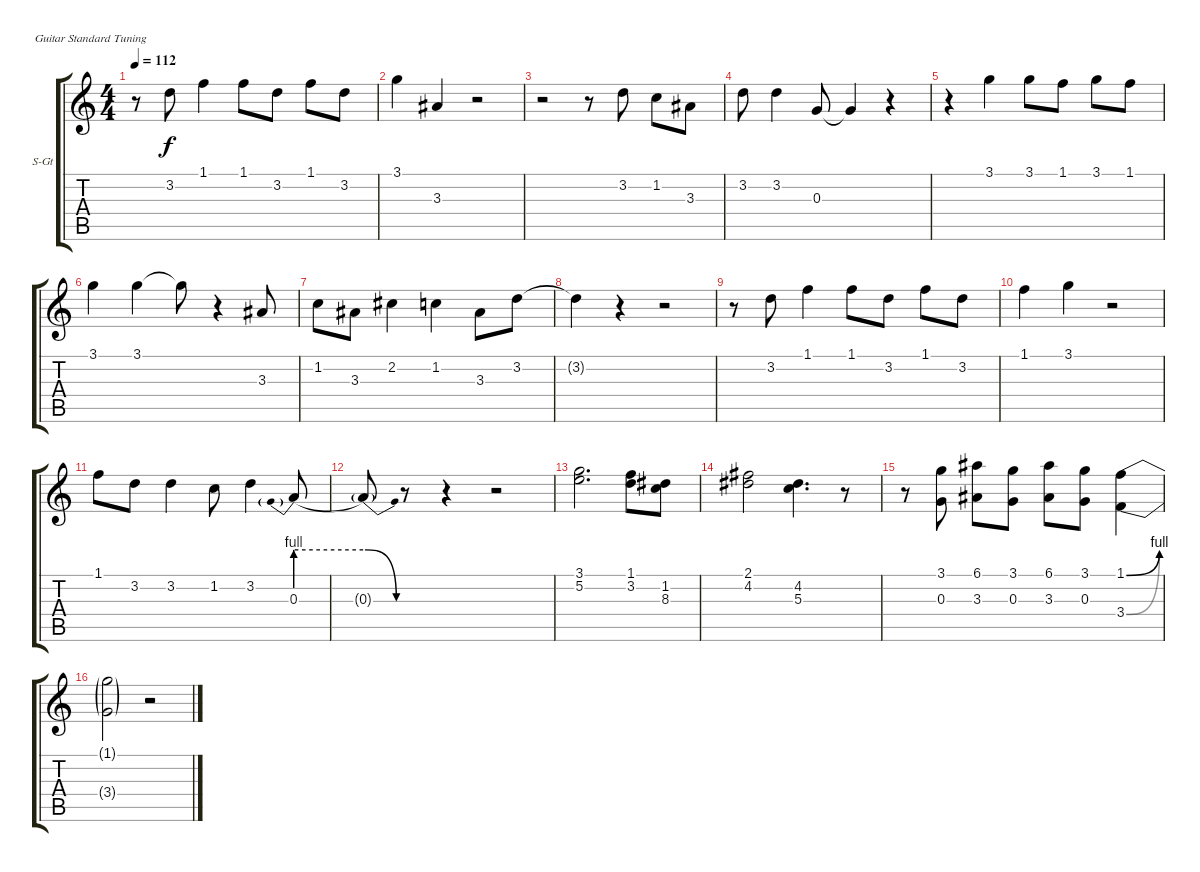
\bracketExtendMode groupsimilarinstruments
\firstSystemTrackNameOrientation horizontal
\otherSystemsTrackNameOrientation horizontal
\track ("David Coverdale" "S-Gt") {instrument clarinet}
\staff {score tabs}
\tuning (E4 B3 G3 D3 A2 E2)
\displaytranspose 12
\ts (4 4)
\tempo 112
\clef g2
\ks c
r.8{dy f} 3.2.8 1.1.4 1.1.8 3.2.8 1.1.8 3.2.8 |
3.1.4 3.3.4 r.2 |
r.2 r.8 3.2.8 1.2.8 3.3.8 |
3.2.8 3.2.4 0.3.8 0.3{t}.4 r.4 |
r.4 3.1.4 3.1.8 1.1.8 3.1.8 1.1.8 |
3.1.4 3.1.4 3.1{t}.8 r.4 3.3.8 |
1.2.8 3.3.8 2.2.4 1.2.4 3.3.8 3.2.8 |
3.2{t}.4 r.4 r.2 |
r.8 3.2.8 1.1.4 1.1.8 3.2.8 1.1.8 3.2.8 |
1.1.4 3.1.4 r.2 |
1.1.8 3.2.8 3.2.4 1.2.8 3.2.4 0.3{be (prebend 0 4 60 4)}.8 |
0.3{be (release 0 4 60 0) t}.8 r.8 r.4 r.2 |
(3.1 5.2).2{d} (1.1 3.2).8 (1.2 8.3).8 |
(2.1 4.2).2 (4.2 5.3).4{d} r.8 |
r.8 (3.1 0.3).8 (6.1 3.3).8 (3.1 0.3).8 (6.1 3.3).8 (3.1 0.3).8 (1.1{be (bend 0 0 60 4)} 3.4{be (bend 0 0 60 4)}).4 |
(1.1{t} 3.4{t}).2 r.2
